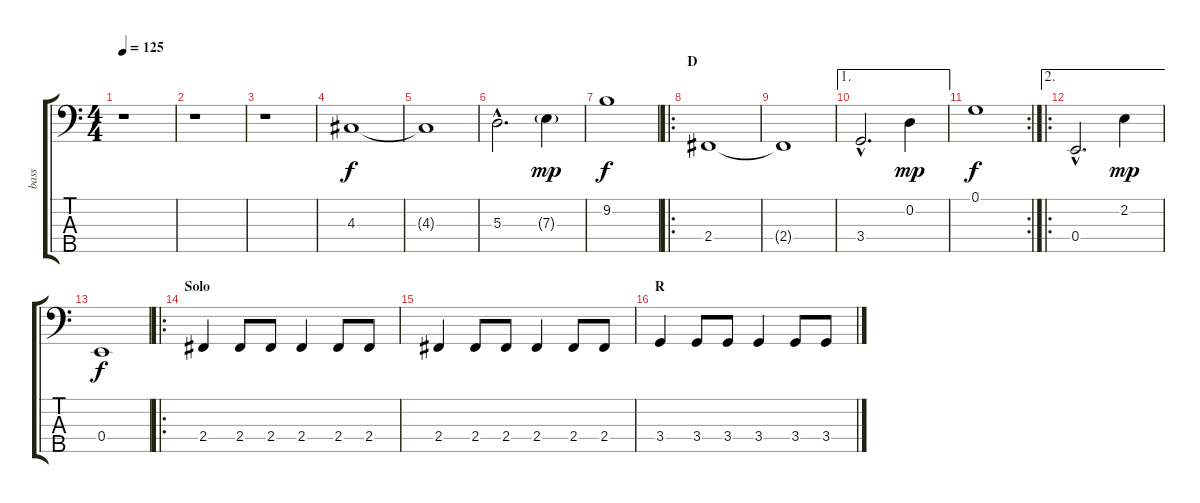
\track ("bass" "bass") {instrument fretlessbass}
\staff {score tabs}
\tuning (G2 D2 A1 E1 B0) {hide}
\ts (4 4)
\tempo 125
\clef f4
\ks c
r.1{dy f} |
r.1 |
r.1 |
4.3.1{instrument electricbassfinger} |
4.3{t}.1 |
5.3{hac}.2{d} 7.3{g}.4{dy mp} |
9.2.1{dy f} |
\ro
\section ("" "D")
2.4.1 |
2.4{t}.1 |
\ae 1
3.4{hac}.2{d} 0.2.4{dy mp} |
\rc 2
0.1.1{dy f} |
\ae 2
\ro
0.4{hac}.2{d} 2.2.4{dy mp} |
0.4.1{dy f} |
\ro
\section ("" "Solo")
2.4.4{instrument electricbassfinger} 2.4.8 2.4.8 2.4.4 2.4.8 2.4.8 |
2.4.4 2.4.8 2.4.8 2.4.4 2.4.8 2.4.8 |
\section ("" "R")
3.4.4 3.4.8 3.4.8 3.4.4 3.4.8 3.4.8
